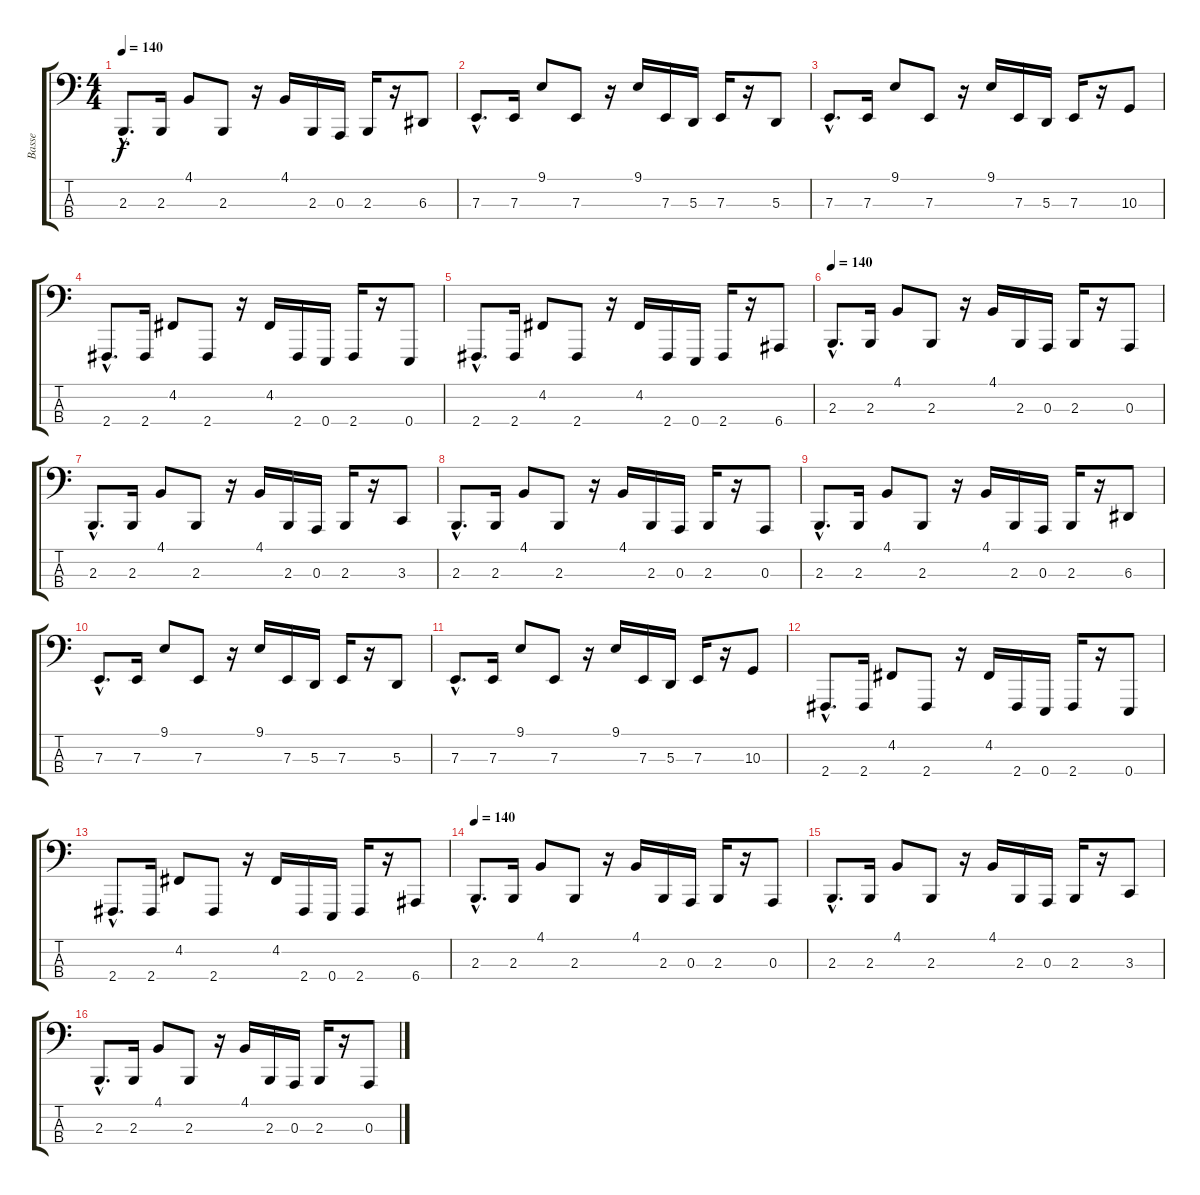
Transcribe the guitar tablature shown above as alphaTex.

\track ("Basse" "Basse") {instrument lead8bassandlead}
\staff {score tabs}
\tuning (G2 D2 A1 E1) {hide}
\ts (4 4)
\tempo 140
\clef f4
\ks c
2.3{hac}.8{d dy f} 2.3.16 4.1.8 2.3.8 r.16 4.1.16 2.3.16 0.3.16 2.3.16 r.16 6.3.8 |
7.3{hac}.8{d} 7.3.16 9.1.8 7.3.8 r.16 9.1.16 7.3.16 5.3.16 7.3.16 r.16 5.3.8 |
7.3{hac}.8{d} 7.3.16 9.1.8 7.3.8 r.16 9.1.16 7.3.16 5.3.16 7.3.16 r.16 10.3.8 |
2.4{hac}.8{d} 2.4.16 4.2.8 2.4.8 r.16 4.2.16 2.4.16 0.4.16 2.4.16 r.16 0.4.8 |
2.4{hac}.8{d} 2.4.16 4.2.8 2.4.8 r.16 4.2.16 2.4.16 0.4.16 2.4.16 r.16 6.4.8 |
\tempo 140
2.3{hac}.8{d} 2.3.16 4.1.8 2.3.8 r.16 4.1.16 2.3.16 0.3.16 2.3.16 r.16 0.3.8 |
2.3{hac}.8{d} 2.3.16 4.1.8 2.3.8 r.16 4.1.16 2.3.16 0.3.16 2.3.16 r.16 3.3.8 |
2.3{hac}.8{d} 2.3.16 4.1.8 2.3.8 r.16 4.1.16 2.3.16 0.3.16 2.3.16 r.16 0.3.8 |
2.3{hac}.8{d} 2.3.16 4.1.8 2.3.8 r.16 4.1.16 2.3.16 0.3.16 2.3.16 r.16 6.3.8 |
7.3{hac}.8{d} 7.3.16 9.1.8 7.3.8 r.16 9.1.16 7.3.16 5.3.16 7.3.16 r.16 5.3.8 |
7.3{hac}.8{d} 7.3.16 9.1.8 7.3.8 r.16 9.1.16 7.3.16 5.3.16 7.3.16 r.16 10.3.8 |
2.4{hac}.8{d} 2.4.16 4.2.8 2.4.8 r.16 4.2.16 2.4.16 0.4.16 2.4.16 r.16 0.4.8 |
2.4{hac}.8{d} 2.4.16 4.2.8 2.4.8 r.16 4.2.16 2.4.16 0.4.16 2.4.16 r.16 6.4.8 |
\tempo 140
2.3{hac}.8{d} 2.3.16 4.1.8 2.3.8 r.16 4.1.16 2.3.16 0.3.16 2.3.16 r.16 0.3.8 |
2.3{hac}.8{d} 2.3.16 4.1.8 2.3.8 r.16 4.1.16 2.3.16 0.3.16 2.3.16 r.16 3.3.8 |
2.3{hac}.8{d} 2.3.16 4.1.8 2.3.8 r.16 4.1.16 2.3.16 0.3.16 2.3.16 r.16 0.3.8
